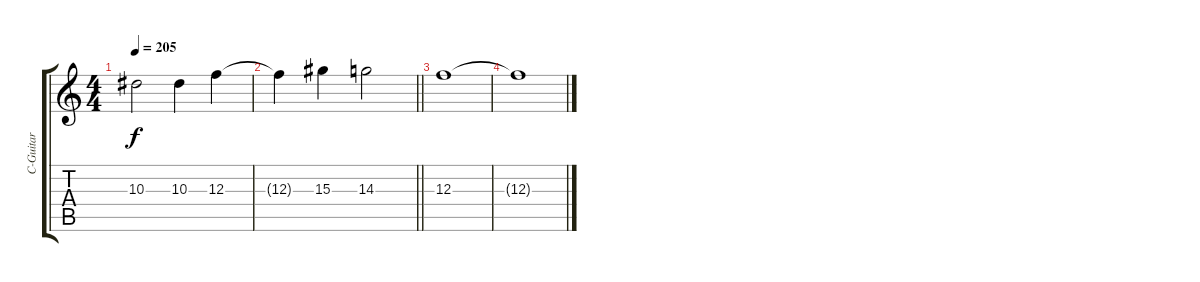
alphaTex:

\track ("C-Guitar" "C-Guitar") {instrument distortionguitar}
\staff {score tabs}
\tuning (D4 A3 F3 C3 G2 D2) {hide}
\ts (4 4)
\tempo 205
\clef g2
\ks c
10.3.2{dy f} 10.3.4 12.3.4 |
\barLineRight lightlight
12.3{t}.4 15.3.4 14.3.2 |
12.3.1 |
12.3{t}.1
